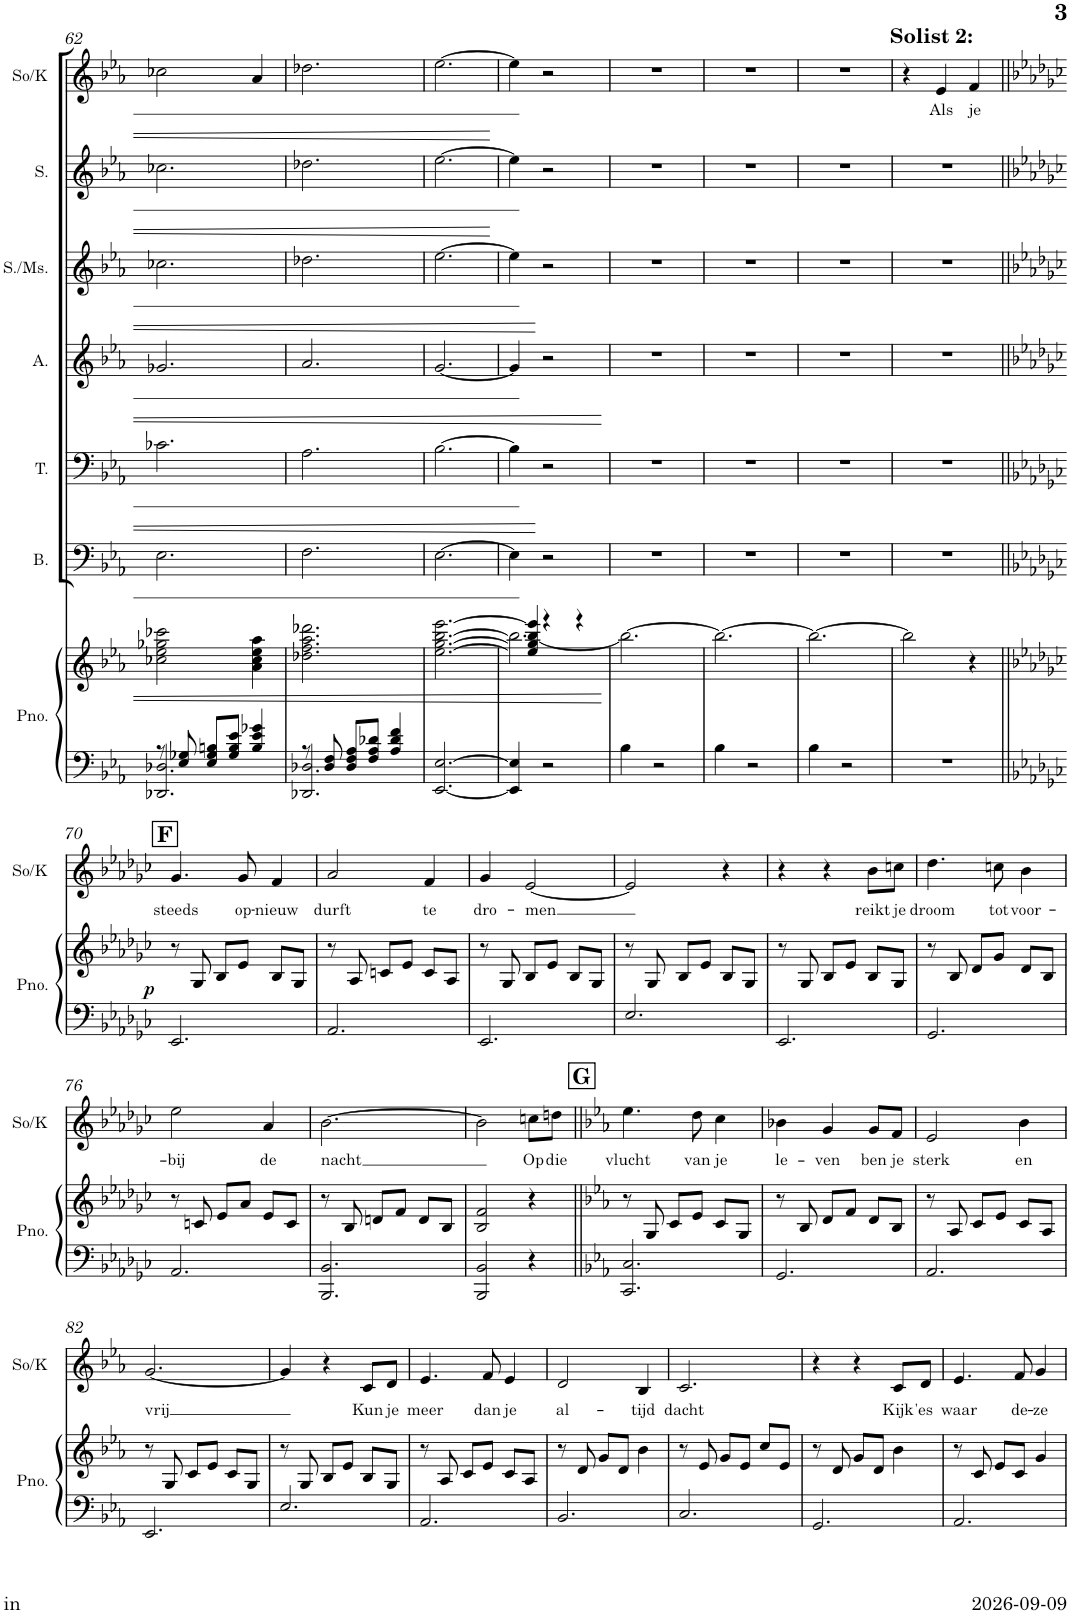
**kern	**kern	**dynam	**kern	**kern	**kern	**kern	**kern	**kern	**text
*part7	*part7	*part7	*part6	*part5	*part4	*part3	*part2	*part1	*part1
*staff8	*staff7	*staff7/8	*staff6	*staff5	*staff4	*staff3	*staff2	*staff1	*staff1
*I"Piano	*	*	*I"Bas	*I"Tenor	*I"Alt	*I"Sopraan/Mezzo	*I"Sopraan	*I"Solist/Koor	*
*I'Pno.	*	*	*I'B.	*I'T.	*I'A.	*	*I'S.	*I'So/K	*
!!LO:PB:g=z
*clefF4	*clefG2	*	*clefF4	*clefF4	*clefG2	*clefG2	*clefG2	*clefG2	*
*	*	*	*Trd8c14	*Trd5c9	*Trd5c9	*Trd5c9	*Trd5c9	*Trd5c9	*
*k[b-e-a-]	*k[b-e-a-]	*	*k[b-e-a-]	*k[b-e-a-]	*k[b-e-a-]	*k[b-e-a-]	*k[b-e-a-]	*k[b-e-a-]	*
*M3/4	*M3/4	*	*M3/4	*M3/4	*M3/4	*M3/4	*M3/4	*M3/4	*
=62	=62	=62	=62	=62	=62	=62	=62	=62	=62
*^	*	*	*	*	*	*	*	*	*
8r	2.DD-X/ 2.D-X/	2cc-X\ 2ee-\ 2gg-X\ 2ccc-X\	.	2.E-\	2.c-X\	2.g-X/	2.cc-X\	2.cc-X\	2cc-X\	.
8E-/ 8G-X/	.	.	.	.	.	.	.	.	.	.
8E-/ 8G-/ 8Bn/L	.	.	.	.	.	.	.	.	.	.
8G-/ 8B/ 8e-/J	.	.	.	.	.	.	.	.	.	.
4B/ 4e-/ 4g-X/	.	4a-\ 4cc-\ 4ee-\ 4aa-\	.	.	.	.	.	.	4a-/	.
=63	=63	=63	=63	=63	=63	=63	=63	=63	=63	=63
8r	2.DD-X/ 2.D-X/	2.dd-X\ 2.ff\ 2.aa-\ 2.ddd-X\	.	2.F\	2.A-\	2.a-/	2.dd-X\	2.dd-X\	2.dd-X\	.
8D-/ 8F/	.	.	.	.	.	.	.	.	.	.
8D-/ 8F/ 8A-/L	.	.	.	.	.	.	.	.	.	.
8F/ 8A-/ 8d-X/J	.	.	.	.	.	.	.	.	.	.
4A-/ 4d-/ 4f/	.	.	.	.	.	.	.	.	.	.
*v	*v	*	*	*	*	*	*	*	*	*
=64	=64	=64	=64	=64	=64	=64	=64	=64	=64
[2.EE-/ [2.E-/	[2.ee-\ [2.gg\ [2.bb-\ [2.eee-\	.	[2.E-\	[2.B-\	[2.g/	[2.ee-\	[2.ee-\	[2.ee-\	.
=65	=65	=65	=65	=65	=65	=65	=65	=65	=65
*	*^	*	*	*	*	*	*	*	*
4EE-/] 4E-/]	4ee-/] 4gg/] 4bb-/] 4eee-/]	[2.bb-\	.	4E-\]	4B-\]	4g/]	4ee-\]	4ee-\]	4ee-\]	.
2r	4r	.	.	2r	2r	2r	2r	2r	2r	.
.	4r	.	.	.	.	.	.	.	.	.
*	*v	*v	*	*	*	*	*	*	*	*
=66	=66	=66	=66	=66	=66	=66	=66	=66	=66
4B-\	2.bb-\_	.	2.r	2.r	2.r	2.r	2.r	2.r	.
2r	.	.	.	.	.	.	.	.	.
=67	=67	=67	=67	=67	=67	=67	=67	=67	=67
4B-\	2.bb-\_	.	2.r	2.r	2.r	2.r	2.r	2.r	.
2r	.	.	.	.	.	.	.	.	.
=68	=68	=68	=68	=68	=68	=68	=68	=68	=68
4B-\	2.bb-\_	.	2.r	2.r	2.r	2.r	2.r	2.r	.
2r	.	.	.	.	.	.	.	.	.
=69	=69	=69	=69	=69	=69	=69	=69	=69	=69
2.r	2bb-\]	.	2.r	2.r	2.r	2.r	2.r	4r	.
!	!	!	!	!	!	!	!	!LO:TX:a:B:t=Solist 2&colon;	!
!	!	!	!	!	!	!	!	!	!LO:LY:b
.	.	.	.	.	.	.	.	4e-/	Als
!	!	!	!	!	!	!	!	!	!LO:LY:b
.	4r	.	.	.	.	.	.	4f/	je
!!LO:LB:g=z
!!LO:REH:place=s1:a:B:cj:fs=14:t=F
=70||	=70||	=70||	=70||	=70||	=70||	=70||	=70||	=70||	=70||
*k[b-e-a-d-g-c-]	*k[b-e-a-d-g-c-]	*	*k[b-e-a-d-g-c-]	*k[b-e-a-d-g-c-]	*k[b-e-a-d-g-c-]	*k[b-e-a-d-g-c-]	*k[b-e-a-d-g-c-]	*k[b-e-a-d-g-c-]	*
!	!	!LO:DY:b	!	!	!	!	!	!	!LO:LY:b
2.EE-/	8r	p	2.r	2.r	2.r	2.r	2.r	4.g-/	steeds
.	8G-/	.	.	.	.	.	.	.	.
.	8B-/L	.	.	.	.	.	.	.	.
!	!	!	!	!	!	!	!	!	!LO:LY:b
.	8e-/J	.	.	.	.	.	.	8g-/	op-
!	!	!	!	!	!	!	!	!	!LO:LY:b
.	8B-/L	.	.	.	.	.	.	4f/	-nieuw
.	8G-/J	.	.	.	.	.	.	.	.
=71	=71	=71	=71	=71	=71	=71	=71	=71	=71
!	!	!	!	!	!	!	!	!	!LO:LY:b
2.AA-/	8r	.	2.r	2.r	2.r	2.r	2.r	2a-/	durft
.	8A-/	.	.	.	.	.	.	.	.
.	8cn/L	.	.	.	.	.	.	.	.
.	8e-/J	.	.	.	.	.	.	.	.
!	!	!	!	!	!	!	!	!	!LO:LY:b
.	8c/L	.	.	.	.	.	.	4f/	te
.	8A-/J	.	.	.	.	.	.	.	.
=72	=72	=72	=72	=72	=72	=72	=72	=72	=72
!	!	!	!	!	!	!	!	!	!LO:LY:b
2.EE-/	8r	.	2.r	2.r	2.r	2.r	2.r	4g-/	dro-
.	8G-/	.	.	.	.	.	.	.	.
!	!	!	!	!	!	!	!	!	!LO:LY:b
.	8B-/L	.	.	.	.	.	.	[2e-/	-men
.	8e-/J	.	.	.	.	.	.	.	.
.	8B-/L	.	.	.	.	.	.	.	.
.	8G-/J	.	.	.	.	.	.	.	.
=73	=73	=73	=73	=73	=73	=73	=73	=73	=73
2.E-/	8r	.	2.r	2.r	2.r	2.r	2.r	2e-/]	.
.	8G-/	.	.	.	.	.	.	.	.
.	8B-/L	.	.	.	.	.	.	.	.
.	8e-/J	.	.	.	.	.	.	.	.
.	8B-/L	.	.	.	.	.	.	4r	.
.	8G-/J	.	.	.	.	.	.	.	.
=74	=74	=74	=74	=74	=74	=74	=74	=74	=74
2.EE-/	8r	.	2.r	2.r	2.r	2.r	2.r	4r	.
.	8G-/	.	.	.	.	.	.	.	.
.	8B-/L	.	.	.	.	.	.	4r	.
.	8e-/J	.	.	.	.	.	.	.	.
!	!	!	!	!	!	!	!	!	!LO:LY:b
.	8B-/L	.	.	.	.	.	.	8b-\L	reikt
!	!	!	!	!	!	!	!	!	!LO:LY:b
.	8G-/J	.	.	.	.	.	.	8ccn\J	je
=75	=75	=75	=75	=75	=75	=75	=75	=75	=75
!	!	!	!	!	!	!	!	!	!LO:LY:b
2.GG-/	8r	.	2.r	2.r	2.r	2.r	2.r	4.dd-\	droom
.	8B-/	.	.	.	.	.	.	.	.
.	8d-/L	.	.	.	.	.	.	.	.
!	!	!	!	!	!	!	!	!	!LO:LY:b
.	8g-/J	.	.	.	.	.	.	8ccn\	tot
!	!	!	!	!	!	!	!	!	!LO:LY:b
.	8d-/L	.	.	.	.	.	.	4b-\	voor-
.	8B-/J	.	.	.	.	.	.	.	.
!!LO:LB:g=z
=76	=76	=76	=76	=76	=76	=76	=76	=76	=76
!	!	!	!	!	!	!	!	!	!LO:LY:b
2.AA-/	8r	.	2.r	2.r	2.r	2.r	2.r	2ee-\	-bij
.	8cn/	.	.	.	.	.	.	.	.
.	8e-/L	.	.	.	.	.	.	.	.
.	8a-/J	.	.	.	.	.	.	.	.
!	!	!	!	!	!	!	!	!	!LO:LY:b
.	8e-/L	.	.	.	.	.	.	4a-/	de
.	8c/J	.	.	.	.	.	.	.	.
=77	=77	=77	=77	=77	=77	=77	=77	=77	=77
!	!	!	!	!	!	!	!	!	!LO:LY:b
2.BBB-/ 2.BB-/	8r	.	2.r	2.r	2.r	2.r	2.r	[2.b-\	nacht
.	8B-/	.	.	.	.	.	.	.	.
.	8dn/L	.	.	.	.	.	.	.	.
.	8f/J	.	.	.	.	.	.	.	.
.	8d/L	.	.	.	.	.	.	.	.
.	8B-/J	.	.	.	.	.	.	.	.
=78	=78	=78	=78	=78	=78	=78	=78	=78	=78
2BBB-/ 2BB-/	2B-/ 2f/	.	2.r	2.r	2.r	2.r	2.r	2b-\]	.
!	!	!	!	!	!	!	!	!	!LO:LY:b
4r	4r	.	.	.	.	.	.	8ccn\L	Op
!	!	!	!	!	!	!	!	!	!LO:LY:b
.	.	.	.	.	.	.	.	8ddn\J	die
!!LO:REH:place=s1:a:B:cj:fs=14:t=G
=79||	=79||	=79||	=79||	=79||	=79||	=79||	=79||	=79||	=79||
*k[b-e-a-]	*k[b-e-a-]	*	*k[b-e-a-]	*k[b-e-a-]	*k[b-e-a-]	*k[b-e-a-]	*k[b-e-a-]	*k[b-e-a-]	*
!	!	!	!	!	!	!	!	!	!LO:LY:b
2.CC/ 2.C/	8r	.	2.r	2.r	2.r	2.r	2.r	4.ee-\	vlucht
.	8G/	.	.	.	.	.	.	.	.
.	8c/L	.	.	.	.	.	.	.	.
!	!	!	!	!	!	!	!	!	!LO:LY:b
.	8e-/J	.	.	.	.	.	.	8dd\	van
!	!	!	!	!	!	!	!	!	!LO:LY:b
.	8c/L	.	.	.	.	.	.	4cc\	je
.	8G/J	.	.	.	.	.	.	.	.
=80	=80	=80	=80	=80	=80	=80	=80	=80	=80
!	!	!	!	!	!	!	!	!	!LO:LY:b
2.GG/	8r	.	2.r	2.r	2.r	2.r	2.r	4b-X\	le-
.	8B-/	.	.	.	.	.	.	.	.
!	!	!	!	!	!	!	!	!	!LO:LY:b
.	8d/L	.	.	.	.	.	.	4g/	-ven
.	8f/J	.	.	.	.	.	.	.	.
!	!	!	!	!	!	!	!	!	!LO:LY:b
.	8d/L	.	.	.	.	.	.	8g/L	ben
!	!	!	!	!	!	!	!	!	!LO:LY:b
.	8B-/J	.	.	.	.	.	.	8f/J	je
=81	=81	=81	=81	=81	=81	=81	=81	=81	=81
!	!	!	!	!	!	!	!	!	!LO:LY:b
2.AA-/	8r	.	2.r	2.r	2.r	2.r	2.r	2e-/	sterk
.	8A-/	.	.	.	.	.	.	.	.
.	8c/L	.	.	.	.	.	.	.	.
.	8e-/J	.	.	.	.	.	.	.	.
!	!	!	!	!	!	!	!	!	!LO:LY:b
.	8c/L	.	.	.	.	.	.	4b-\	en
.	8A-/J	.	.	.	.	.	.	.	.
!!LO:LB:g=z
=82	=82	=82	=82	=82	=82	=82	=82	=82	=82
!	!	!	!	!	!	!	!	!	!LO:LY:b
2.EE-/	8r	.	2.r	2.r	2.r	2.r	2.r	[2.g/	vrij
.	8G/	.	.	.	.	.	.	.	.
.	8c/L	.	.	.	.	.	.	.	.
.	8e-/J	.	.	.	.	.	.	.	.
.	8c/L	.	.	.	.	.	.	.	.
.	8G/J	.	.	.	.	.	.	.	.
=83	=83	=83	=83	=83	=83	=83	=83	=83	=83
2.E-/	8r	.	2.r	2.r	2.r	2.r	2.r	4g/]	.
.	8G/	.	.	.	.	.	.	.	.
.	8B-/L	.	.	.	.	.	.	4r	.
.	8e-/J	.	.	.	.	.	.	.	.
!	!	!	!	!	!	!	!	!	!LO:LY:b
.	8B-/L	.	.	.	.	.	.	8c/L	Kun
!	!	!	!	!	!	!	!	!	!LO:LY:b
.	8G/J	.	.	.	.	.	.	8d/J	je
=84	=84	=84	=84	=84	=84	=84	=84	=84	=84
!	!	!	!	!	!	!	!	!	!LO:LY:b
2.AA-/	8r	.	2.r	2.r	2.r	2.r	2.r	4.e-/	meer
.	8A-/	.	.	.	.	.	.	.	.
.	8c/L	.	.	.	.	.	.	.	.
!	!	!	!	!	!	!	!	!	!LO:LY:b
.	8e-/J	.	.	.	.	.	.	8f/	dan
!	!	!	!	!	!	!	!	!	!LO:LY:b
.	8c/L	.	.	.	.	.	.	4e-/	je
.	8A-/J	.	.	.	.	.	.	.	.
=85	=85	=85	=85	=85	=85	=85	=85	=85	=85
!	!	!	!	!	!	!	!	!	!LO:LY:b
2.BB-/	8r	.	2.r	2.r	2.r	2.r	2.r	2d/	al-
.	8d/	.	.	.	.	.	.	.	.
.	8g/L	.	.	.	.	.	.	.	.
.	8d/J	.	.	.	.	.	.	.	.
!	!	!	!	!	!	!	!	!	!LO:LY:b
.	4b-\	.	.	.	.	.	.	4B-/	-tijd
=86	=86	=86	=86	=86	=86	=86	=86	=86	=86
!	!	!	!	!	!	!	!	!	!LO:LY:b
2.C/	8r	.	2.r	2.r	2.r	2.r	2.r	2.c/	dacht
.	8e-/	.	.	.	.	.	.	.	.
.	8g/L	.	.	.	.	.	.	.	.
.	8e-/J	.	.	.	.	.	.	.	.
.	8cc/L	.	.	.	.	.	.	.	.
.	8e-/J	.	.	.	.	.	.	.	.
=87	=87	=87	=87	=87	=87	=87	=87	=87	=87
2.GG/	8r	.	2.r	2.r	2.r	2.r	2.r	4r	.
.	8d/	.	.	.	.	.	.	.	.
.	8g/L	.	.	.	.	.	.	4r	.
.	8d/J	.	.	.	.	.	.	.	.
!	!	!	!	!	!	!	!	!	!LO:LY:b
.	4b-\	.	.	.	.	.	.	8c/L	Kijk
!	!	!	!	!	!	!	!	!	!LO:LY:b
.	.	.	.	.	.	.	.	8d/J	'es
=88	=88	=88	=88	=88	=88	=88	=88	=88	=88
!	!	!	!	!	!	!	!	!	!LO:LY:b
2.AA-/	8r	.	2.r	2.r	2.r	2.r	2.r	4.e-/	waar
.	8c/	.	.	.	.	.	.	.	.
.	8e-/L	.	.	.	.	.	.	.	.
!	!	!	!	!	!	!	!	!	!LO:LY:b
.	8c/J	.	.	.	.	.	.	8f/	de-
!	!	!	!	!	!	!	!	!	!LO:LY:b
.	4g/	.	.	.	.	.	.	4g/	-ze
=	=	=	=	=	=	=	=	=	=
*-	*-	*-	*-	*-	*-	*-	*-	*-	*-
